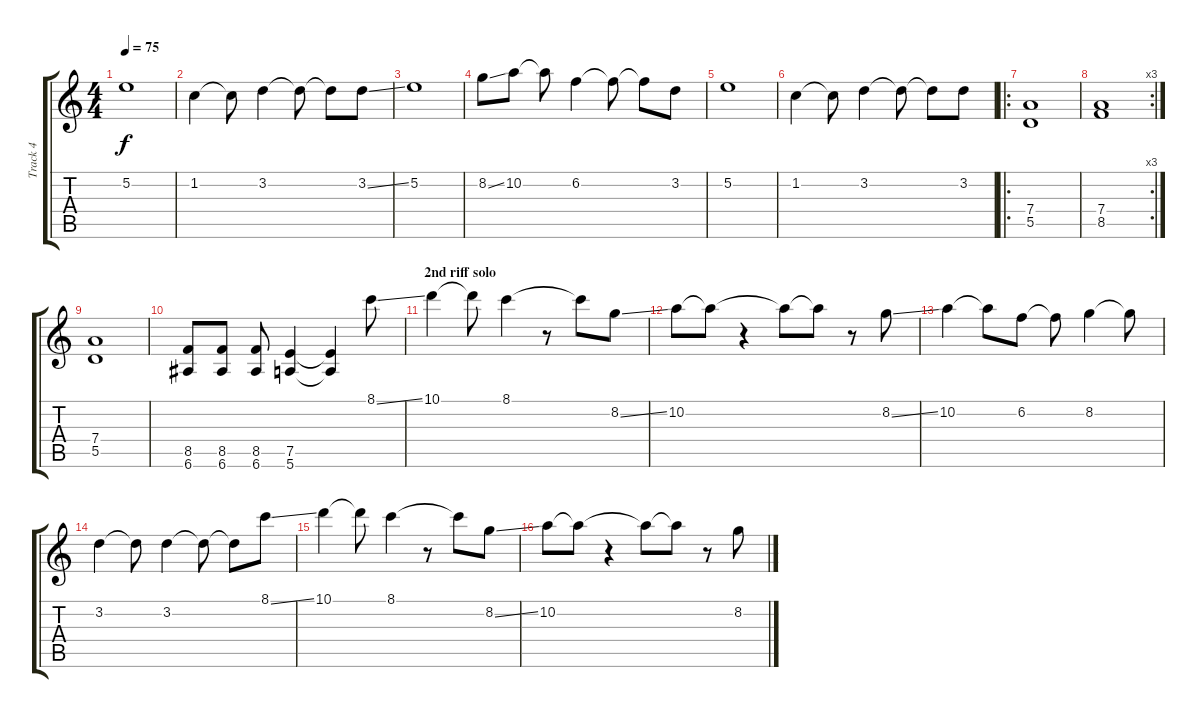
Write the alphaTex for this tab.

\track ("Track 4" "Track 4") {instrument distortionguitar}
\staff {score tabs}
\tuning (E4 B3 G3 D3 A2 E2) {hide}
\ts (4 4)
\tempo 75
\clef g2
\ks c
5.2.1{dy f} |
1.2.4 1.2{t}.8 3.2.4 3.2{t}.8 3.2{t}.8 3.2{ss}.8 |
5.2.1 |
8.2{ss}.8 10.2.8 10.2{t}.8 6.2.4 6.2{t}.8 6.2{t}.8 3.2.8 |
5.2.1 |
1.2.4 1.2{t}.8 3.2.4 3.2{t}.8 3.2{t}.8 3.2.8{volume 16} |
\ro
(7.4 5.5).1 |
\rc 3
(7.4 8.5).1 |
(7.4 5.5).1 |
(8.5 6.6).8 (8.5 6.6).8 (8.5 6.6).8 (7.5 5.6).4 (7.5{t} 5.6{t}).4 8.1{ss}.8 |
\section ("" "2nd riff solo")
10.1.4 10.1{t}.8 8.1.4 r.8 8.1{t}.8 8.2{ss}.8 |
10.2.8 10.2{t}.8 r.4 10.2{t}.8 10.2{t}.8 r.8 8.2{ss}.8 |
10.2.4 10.2{t}.8 6.2.8 6.2{t}.8 8.2.4 8.2{t}.8 |
3.2.4 3.2{t}.8 3.2.4 3.2{t}.8 3.2{t}.8 8.1{ss}.8 |
10.1.4 10.1{t}.8 8.1.4 r.8 8.1{t}.8 8.2{ss}.8 |
10.2.8 10.2{t}.8 r.4 10.2{t}.8 10.2{t}.8 r.8 8.2{ss}.8
